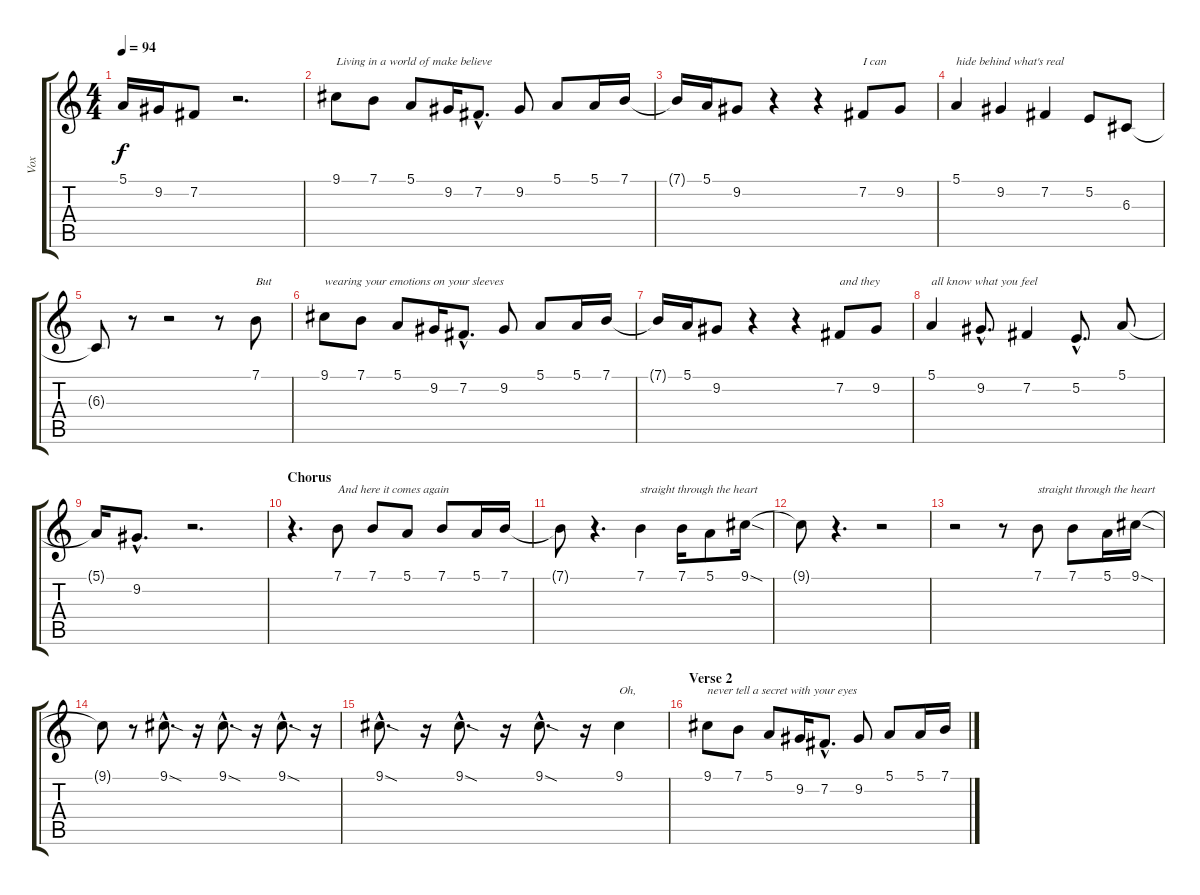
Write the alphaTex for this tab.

\track ("Vox" "Vox") {instrument violin}
\staff {score tabs}
\tuning (E4 B3 G3 D3 A2 E2) {hide}
\ts (4 4)
\tempo 94
\clef g2
\ks c
5.1{t}.16{dy f} 9.2.16 7.2.8 r.2{d} |
9.1.8{txt "Living in a world of make believe"} 7.1.8 5.1.8 9.2.16 7.2{hac}.8{d} 9.2.8 5.1.8 5.1.16 7.1.16 |
7.1{t}.16 5.1.16 9.2.8 r.4 r.4 7.2.8{txt "I can"} 9.2.8 |
5.1.4{txt "hide behind what's real"} 9.2.4 7.2.4 5.2.8 6.3.8 |
6.3{t}.8 r.8 r.2 r.8 7.1.8{txt "But"} |
9.1.8{txt "wearing your emotions on your sleeves"} 7.1.8 5.1.8 9.2.16 7.2{hac}.8{d} 9.2.8 5.1.8 5.1.16 7.1.16 |
7.1{t}.16 5.1.16 9.2.8 r.4 r.4 7.2.8{txt "and they"} 9.2.8 |
5.1.4{txt "all know what you feel"} 9.2{hac}.8{d} 7.2.4 5.2{hac}.8{d} 5.1.8 |
5.1{t}.16 9.2{hac}.8{d} r.2{d} |
\section ("" "Chorus")
r.4{d} 7.1.8{txt "And here it comes again"} 7.1.8 5.1.8 7.1.8 5.1.16 7.1.16 |
7.1{t}.8 r.4{d} 7.1.4{txt "straight through the heart"} 7.1.16 5.1.8 9.1{sod}.16 |
9.1{t}.8 r.4{d} r.2 |
r.2 r.8 7.1.8{txt "straight through the heart"} 7.1.8 5.1.16 9.1{sod}.16{volume 7} |
9.1{t}.8 r.8 9.1{sod hac}.8{d} r.16 9.1{sod hac}.8{d} r.16 9.1{sod hac}.8{d} r.16 |
9.1{sod hac}.8{d volume 5} r.16 9.1{sod hac}.8{d} r.16 9.1{sod hac}.8{d} r.16 9.1.4{txt "Oh," volume 14} |
\section ("" "Verse 2")
9.1.8{txt "never tell a secret with your eyes"} 7.1.8 5.1.8 9.2.16 7.2{hac}.8{d} 9.2.8 5.1.8 5.1.16 7.1.16
